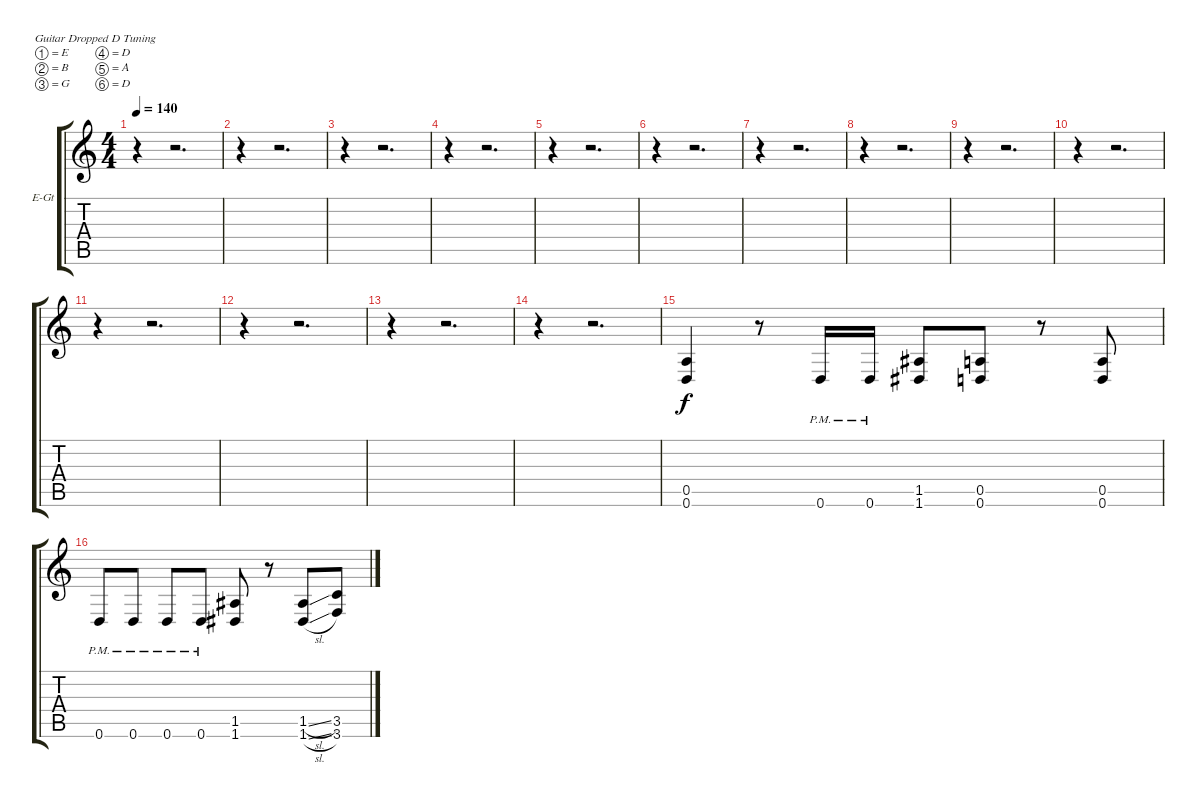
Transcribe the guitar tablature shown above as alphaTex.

\bracketExtendMode groupsimilarinstruments
\firstSystemTrackNameOrientation horizontal
\otherSystemsTrackNameOrientation horizontal
\track ("Rythm Guitar 2" "E-Gt") {mute instrument distortionguitar}
\staff {score tabs}
\tuning (E4 B3 G3 D3 A2 D2)
\ts (4 4)
\beaming (8 2 2 2 2)
\tempo 140
\clef g2
\ks c
r.4{dy f} r.2{d} |
r.4 r.2{d} |
r.4 r.2{d} |
r.4 r.2{d} |
r.4 r.2{d} |
r.4 r.2{d} |
r.4 r.2{d} |
r.4 r.2{d} |
r.4 r.2{d} |
r.4 r.2{d} |
r.4 r.2{d} |
r.4 r.2{d} |
r.4 r.2{d} |
r.4 r.2{d} |
(0.5 0.6).4 r.8 0.6{pm}.16 0.6{pm}.16 (1.5 1.6).8 (0.5 0.6).8 r.8 (0.5 0.6).8 |
0.6{pm}.8 0.6{pm}.8 0.6{pm}.8 0.6{pm}.8 (1.5 1.6).8 r.8 (1.5{sl} 1.6{sl}).8 (3.5 3.6).8
